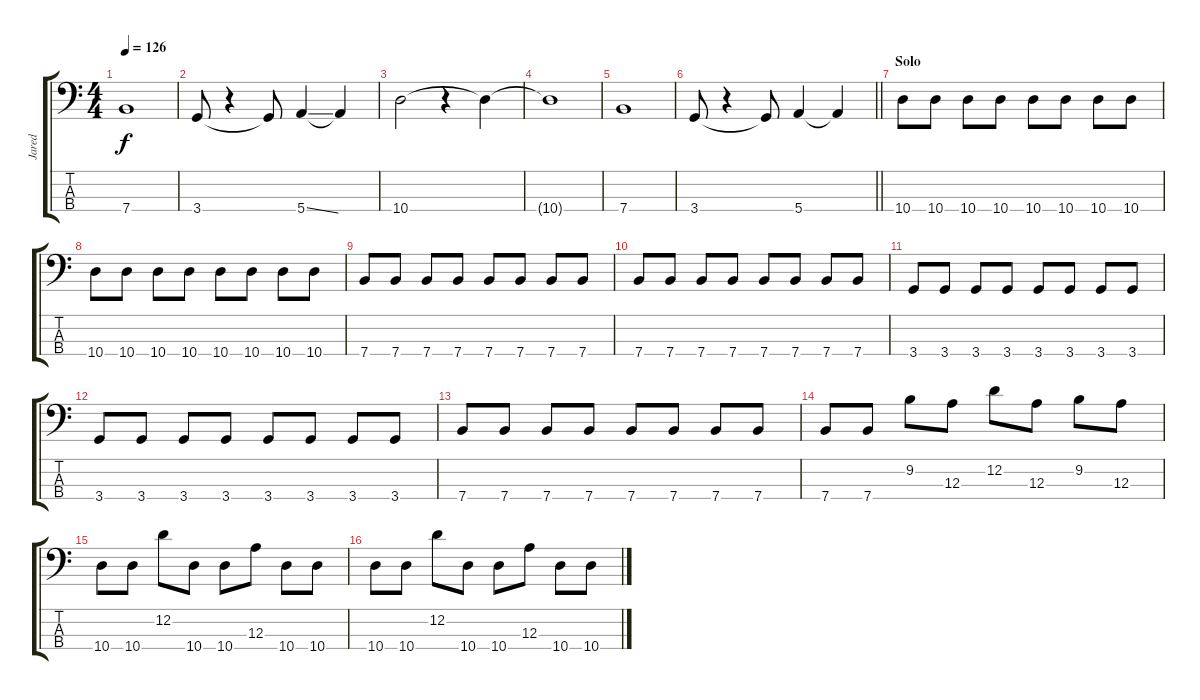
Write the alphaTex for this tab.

\track ("Jared" "Jared") {instrument electricbassfinger}
\staff {score tabs}
\tuning (G2 D2 A1 E1) {hide}
\ts (4 4)
\tempo 126
\clef f4
\ks c
7.4.1{dy f} |
3.4.8 r.4 3.4{t}.8 5.4{ss}.4 5.4{t}.4 |
10.4.2 r.4 10.4{t}.4 |
10.4{t}.1 |
7.4.1 |
\barLineRight lightlight
3.4.8 r.4 3.4{t}.8 5.4.4 5.4{t}.4 |
\section ("" "Solo")
10.4.8 10.4.8 10.4.8 10.4.8 10.4.8 10.4.8 10.4.8 10.4.8 |
10.4.8 10.4.8 10.4.8 10.4.8 10.4.8 10.4.8 10.4.8 10.4.8 |
7.4.8 7.4.8 7.4.8 7.4.8 7.4.8 7.4.8 7.4.8 7.4.8 |
7.4.8 7.4.8 7.4.8 7.4.8 7.4.8 7.4.8 7.4.8 7.4.8 |
3.4.8 3.4.8 3.4.8 3.4.8 3.4.8 3.4.8 3.4.8 3.4.8 |
3.4.8 3.4.8 3.4.8 3.4.8 3.4.8 3.4.8 3.4.8 3.4.8 |
7.4.8 7.4.8 7.4.8 7.4.8 7.4.8 7.4.8 7.4.8 7.4.8 |
7.4.8 7.4.8 9.2.8 12.3.8 12.2.8 12.3.8 9.2.8 12.3.8 |
10.4.8 10.4.8 12.2.8 10.4.8 10.4.8 12.3.8 10.4.8 10.4.8 |
10.4.8 10.4.8 12.2.8 10.4.8 10.4.8 12.3.8 10.4.8 10.4{sl}.8
